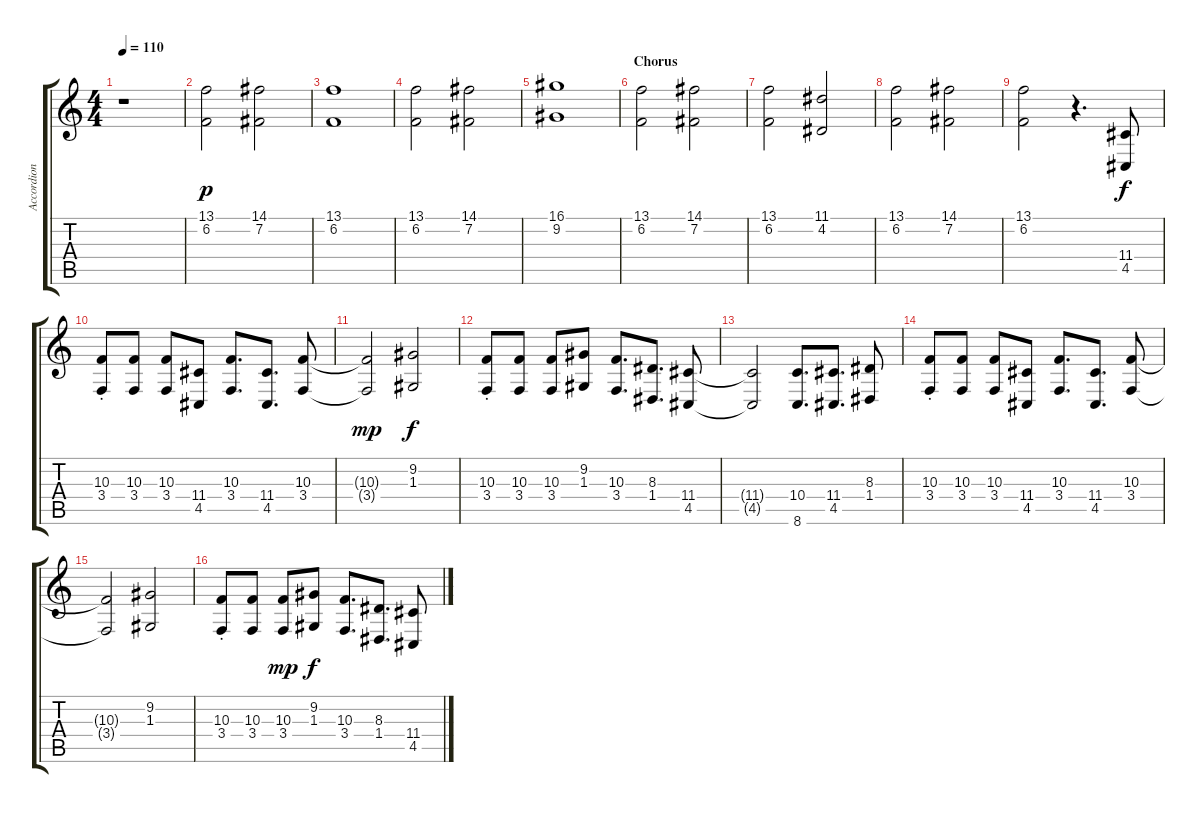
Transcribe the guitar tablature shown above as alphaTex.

\track ("Accordion" "Accordion") {instrument accordion}
\staff {score tabs}
\tuning (E4 B3 G3 D3 A2 E2) {hide}
\ts (4 4)
\tempo 110
\clef g2
\ks c
r.1{dy mp} |
(13.1 6.2).2{dy p} (14.1 7.2).2 |
(13.1 6.2).1 |
(13.1 6.2).2 (14.1 7.2).2 |
(16.1 9.2).1 |
\section ("" "Chorus")
(13.1 6.2).2 (14.1 7.2).2 |
(13.1 6.2).2 (11.1 4.2).2 |
(13.1 6.2).2 (14.1 7.2).2 |
(13.1 6.2).2 r.4{d} (11.4 4.5).8{dy f} |
(10.3{st} 3.4).8 (10.3 3.4).8 (10.3 3.4).8 (11.4 4.5).8 (10.3 3.4).8{d} (11.4 4.5).8{d} (10.3 3.4).8 |
(10.3{t} 3.4{t}).2{dy mp} (9.2 1.3).2{dy f} |
(10.3{st} 3.4).8 (10.3 3.4).8 (10.3 3.4).8 (9.2 1.3).8 (10.3 3.4).8{d} (8.3 1.4).8{d} (11.4 4.5).8 |
(11.4{t} 4.5{t}).2 (10.4 8.6).8{d} (11.4 4.5).8{d} (8.3 1.4).8 |
(10.3{st} 3.4).8 (10.3 3.4).8 (10.3 3.4).8 (11.4 4.5).8 (10.3 3.4).8{d} (11.4 4.5).8{d} (10.3 3.4).8 |
(10.3{t} 3.4{t}).2 (9.2 1.3).2 |
(10.3{st} 3.4).8 (10.3 3.4).8 (10.3 3.4).8{dy mp} (9.2 1.3).8{dy f} (10.3 3.4).8{d} (8.3 1.4).8{d} (11.4 4.5).8
